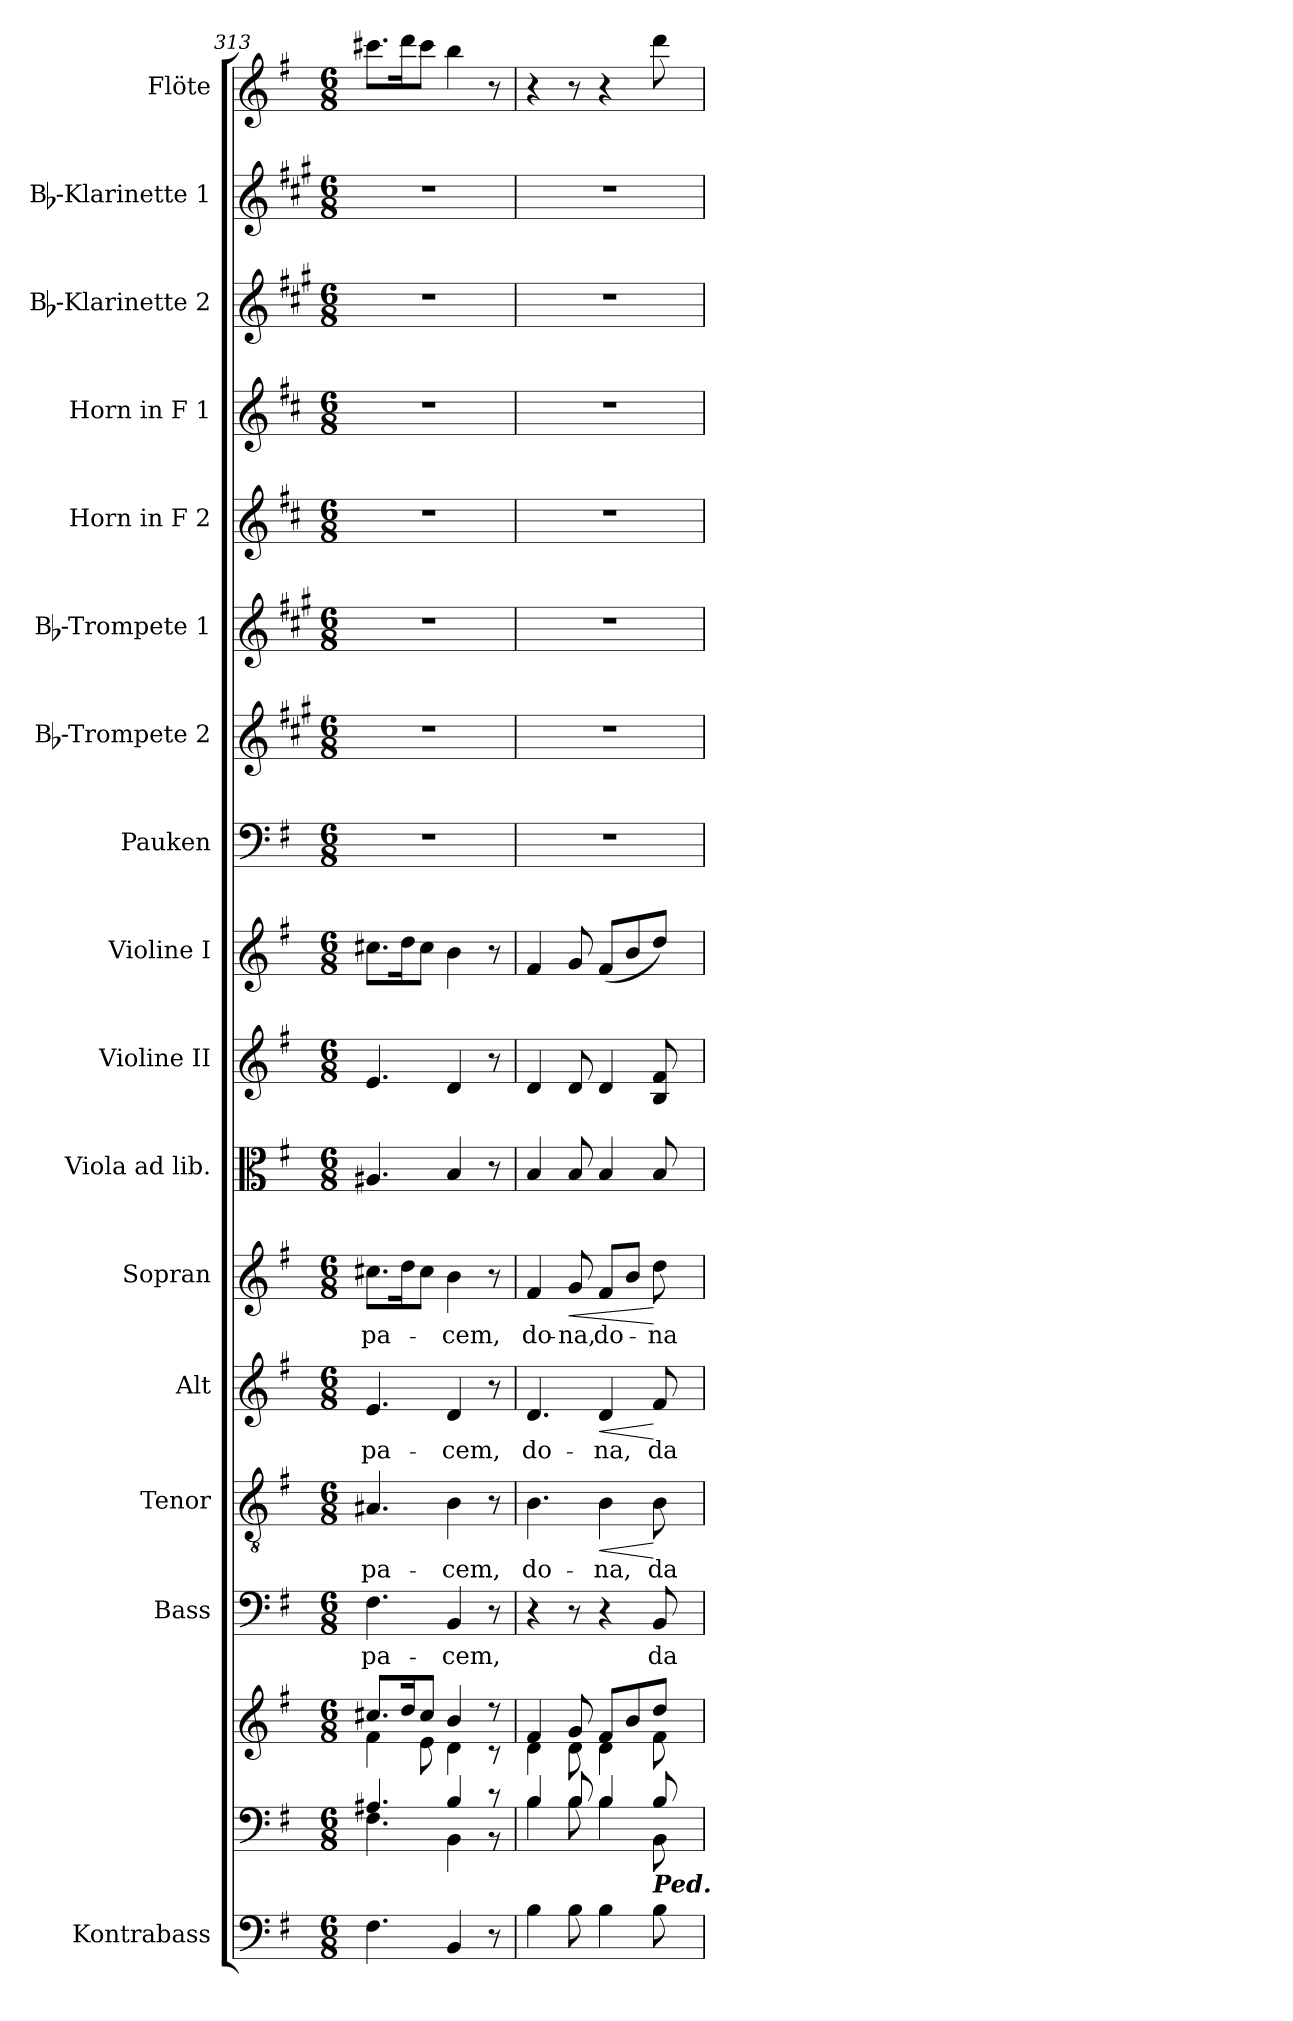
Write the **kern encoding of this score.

**kern	**kern	**kern	**kern	**text	**kern	**text	**dynam	**kern	**text	**dynam	**kern	**text	**dynam	**kern	**kern	**kern	**kern	**kern	**kern	**kern	**kern	**kern	**kern	**kern
*part17	*part16	*part16	*part15	*part15	*part14	*part14	*part14	*part13	*part13	*part13	*part12	*part12	*part12	*part11	*part10	*part9	*part8	*part7	*part6	*part5	*part4	*part3	*part2	*part1
*staff18	*staff17	*staff16	*staff15	*staff15	*staff14	*staff14	*staff14	*staff13	*staff13	*staff13	*staff12	*staff12	*staff12	*staff11	*staff10	*staff9	*staff8	*staff7	*staff6	*staff5	*staff4	*staff3	*staff2	*staff1
*I"Kontrabass	*	*	*I"Bass	*	*I"Tenor	*	*	*I"Alt	*	*	*I"Sopran	*	*	*I"Viola ad lib.	*I"Violine II	*I"Violine I	*I"Pauken	*I"Bb-Trompete 2	*I"Bb-Trompete 1	*I"Horn in F 2	*I"Horn in F 1	*I"Bb-Klarinette 2	*I"Bb-Klarinette 1	*I"Flöte
*I'Kb.	*	*	*I'B.	*	*I'T.	*	*	*I'A.	*	*	*I'S.	*	*	*I'Vla.	*I'Vl. II	*I'Vl. I	*I'Pk.	*I'Bb Trp. 2	*I'Bb Trp. 1	*	*	*I'Bb Kl. 2	*I'Bb Kl. 1	*I'Fl.
*clefF4	*clefF4	*clefG2	*clefF4	*	*clefGv2	*	*	*clefG2	*	*	*clefG2	*	*	*clefC3	*clefG2	*clefG2	*clefF4	*clefG2	*clefG2	*clefG2	*clefG2	*clefG2	*clefG2	*clefG2
*ITrd7c12	*	*	*	*	*	*	*	*	*	*	*	*	*	*	*	*	*	*ITrd1c2	*ITrd1c2	*ITrd4c7	*ITrd4c7	*ITrd1c2	*ITrd1c2	*
*k[f#]	*k[f#]	*k[f#]	*k[f#]	*	*k[f#]	*	*	*k[f#]	*	*	*k[f#]	*	*	*k[f#]	*k[f#]	*k[f#]	*k[f#]	*k[f#]	*k[f#]	*k[f#]	*k[f#]	*k[f#]	*k[f#]	*k[f#]
*G:	*G:	*G:	*G:	*	*G:	*	*	*G:	*	*	*G:	*	*	*G:	*G:	*G:	*G:	*G:	*G:	*G:	*G:	*G:	*G:	*G:
*M6/8	*M6/8	*M6/8	*M6/8	*	*M6/8	*	*	*M6/8	*	*	*M6/8	*	*	*M6/8	*M6/8	*M6/8	*M6/8	*M6/8	*M6/8	*M6/8	*M6/8	*M6/8	*M6/8	*M6/8
=313	=313	=313	=313	=313	=313	=313	=313	=313	=313	=313	=313	=313	=313	=313	=313	=313	=313	=313	=313	=313	=313	=313	=313	=313
*	*^	*^	*	*	*	*	*	*	*	*	*	*	*	*	*	*	*	*	*	*	*	*	*	*
!	!	!	!	!	!	!LO:LY:b	!	!LO:LY:b	!	!	!LO:LY:b	!	!	!LO:LY:b	!	!	!	!	!	!	!	!	!	!	!	!
4.FF#\	4.A#X/	4.F#\	8.cc#X/L	4f#\	4.F#\	pa-	4.A#X/	pa-	.	4.e/	pa-	.	8.cc#X\L	pa-	.	4.A#X/	4.e/	8.cc#X\L	2.r	2.r	2.r	2.r	2.r	2.r	2.r	8.ccc#X\L
.	.	.	16dd/k	.	.	.	.	.	.	.	.	.	16dd\k	.	.	.	.	16dd\k	.	.	.	.	.	.	.	16ddd\k
.	.	.	8cc#/J	8e\	.	.	.	.	.	.	.	.	8cc#\J	.	.	.	.	8cc#\J	.	.	.	.	.	.	.	8ccc#\J
!	!	!	!	!	!	!LO:LY:b	!	!LO:LY:b	!	!	!LO:LY:b	!	!	!LO:LY:b	!	!	!	!	!	!	!	!	!	!	!	!
4BBB/	4B/	4BB\	4b/	4d\	4BB/	-cem,	4B\	-cem,	.	4d/	-cem,	.	4b\	-cem,	.	4B/	4d/	4b\	.	.	.	.	.	.	.	4bb\
8r	8r	8r	8r	8r	8r	.	8r	.	.	8r	.	.	8r	.	.	8r	8r	8r	.	.	.	.	.	.	.	8r
=314	=314	=314	=314	=314	=314	=314	=314	=314	=314	=314	=314	=314	=314	=314	=314	=314	=314	=314	=314	=314	=314	=314	=314	=314	=314	=314
!	!	!	!	!	!	!	!	!LO:LY:b	!	!	!LO:LY:b	!	!	!LO:LY:b	!	!	!	!	!	!	!	!	!	!	!	!
4BB\	4B/	4B\	4f#/	4d\	4r	.	4.B\	do-	.	4.d/	do-	.	4f#/	do-	.	4B/	4d/	4f#/	2.r	2.r	2.r	2.r	2.r	2.r	2.r	4r
!	!	!	!	!	!	!	!	!	!	!	!	!	!	!LO:LY:b	!LO:HP:b	!	!	!	!	!	!	!	!	!	!	!
8BB\	8B/	8B\	8g/	8d\	8r	.	.	.	.	.	.	.	8g/	-na,	<	8B/	8d/	8g/	.	.	.	.	.	.	.	8r
!	!	!	!	!	!	!	!	!LO:LY:b	!LO:HP:b	!	!LO:LY:b	!LO:HP:b	!	!LO:LY:b	!	!	!	!	!	!	!	!	!	!	!	!
4BB\	4B/	4B\	8f#/L	4d\	4r	.	4B\	-na,	<	4d/	-na,	<	8f#/L	do-	.	4B/	4d/	(<8f#/L	.	.	.	.	.	.	.	4r
.	.	.	8b/	.	.	.	.	.	.	.	.	.	8b/J	.	.	.	.	8b/	.	.	.	.	.	.	.	.
!	!LO:TX:b:Bi:t=Ped.	!	!	!	!	!	!	!	!	!	!	!	!	!	!	!	!	!	!	!	!	!	!	!	!	!
!	!	!	!	!	!	!LO:LY:b	!	!LO:LY:b	!	!	!LO:LY:b	!	!	!LO:LY:b	!	!	!	!	!	!	!	!	!	!	!	!
8BB\	8B/	8BB\	8dd/J	8f#\	8BB/	da	8B\	da	[	8f#/	da	[	8dd\	-na	[	8B/	8B/ 8f#/	8dd/J)	.	.	.	.	.	.	.	8ddd\
*	*v	*v	*	*	*	*	*	*	*	*	*	*	*	*	*	*	*	*	*	*	*	*	*	*	*	*
*	*	*v	*v	*	*	*	*	*	*	*	*	*	*	*	*	*	*	*	*	*	*	*	*	*	*
=	=	=	=	=	=	=	=	=	=	=	=	=	=	=	=	=	=	=	=	=	=	=	=	=
*-	*-	*-	*-	*-	*-	*-	*-	*-	*-	*-	*-	*-	*-	*-	*-	*-	*-	*-	*-	*-	*-	*-	*-	*-
